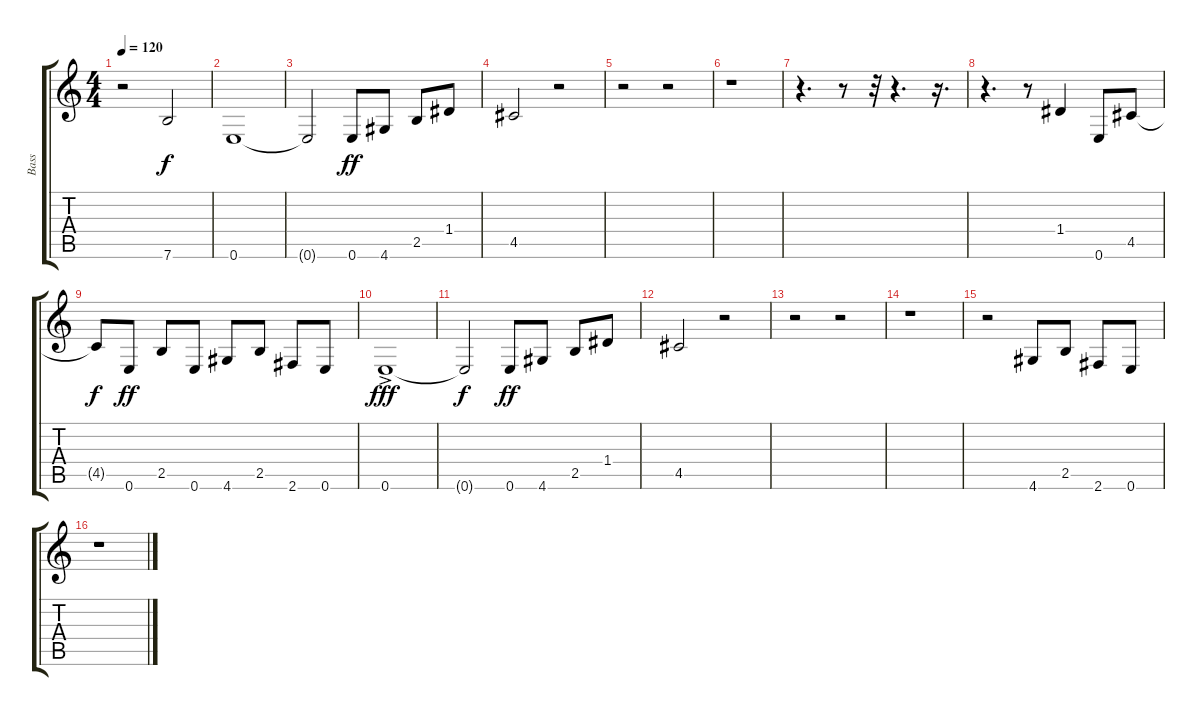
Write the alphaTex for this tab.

\track ("Bass" "Bass") {instrument fretlessbass}
\staff {score tabs}
\tuning (E4 B3 G3 D3 A2 E2) {hide}
\ts (4 4)
\tempo 120
\clef g2
\ks c
r.2{dy f instrument fretlessbass} 7.6.2 |
0.6.1 |
0.6{t}.2 0.6.8{dy ff} 4.6.8 2.5.8 1.4.8 |
4.5.2 r.2 |
r.2 r.2 |
r.1 |
r.4{d} r.8 r.32 r.4{d} r.16{d} |
r.4{d} r.8 1.4.4 0.6.8 4.5.8 |
4.5{t}.8{dy f} 0.6.8{dy ff} 2.5.8 0.6.8 4.6.8 2.5.8 2.6.8 0.6.8 |
0.6{ac}.1{dy fff} |
0.6{t}.2{dy f} 0.6.8{dy ff} 4.6.8 2.5.8 1.4.8 |
4.5.2 r.2 |
r.2 r.2 |
r.1 |
r.2 4.6.8 2.5.8 2.6.8 0.6.8 |
r.1
